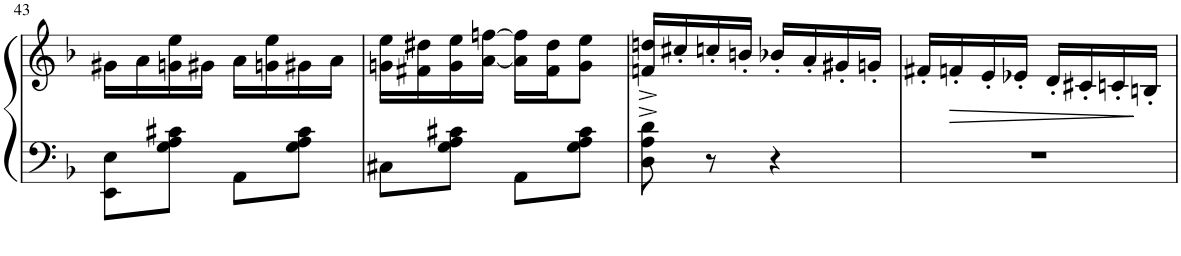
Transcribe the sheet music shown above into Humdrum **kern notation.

**kern	**kern	**dynam
*part1	*part1	*part1
*staff2	*staff1	*staff1/2
*I"Piano	*	*
*I'Pno.	*	*
!!LO:PB:g=z
*clefF4	*clefG2	*
*k[b-]	*k[b-]	*
*M2/4	*M2/4	*
=43	=43	=43
8EE\ 8E\L	16g#X\LL	.
.	16a\	.
8G\ 8A\ 8c#X\J	16gn\ 16ee\	.
.	16g#X\JJ	.
8AA\L	16a\LL	.
.	16gn\ 16ee\	.
8G\ 8A\ 8c#\J	16g#X\	.
.	16a\JJ	.
=44	=44	=44
8C#X\L	16gn\ 16ee\LL	.
.	16f#X\ 16dd#X\	.
8G\ 8A\ 8c#X\J	16g\ 16ee\	.
.	[16a\ [16ffn\JJ	.
8AA\L	16a\] 16ff\]LL	.
.	16f#\ 16dd#\J	.
8G\ 8A\ 8c#\J	8g\ 8ee\J	.
=45	=45	=45
8D\^ 8A\^ 8d\^	16fn/^ 16ddn/^LL	.
.	16cc#X'/	.
8r	16ccn'/	.
.	16bn'/JJ	.
4r	16b-X'/LL	.
.	16a'/	.
.	16g#X'/	.
.	16gn'/JJ	.
=46	=46	=46
2r	16f#X'/LL	.
!	!	!LO:HP:b
.	16fn'/	>
.	16e'/	.
.	16e-X'/JJ	.
.	16d'/LL	.
.	16c#X'/	.
.	16cn'/	.
.	16Bn'/JJ	]
=	=	=
*-	*-	*-
